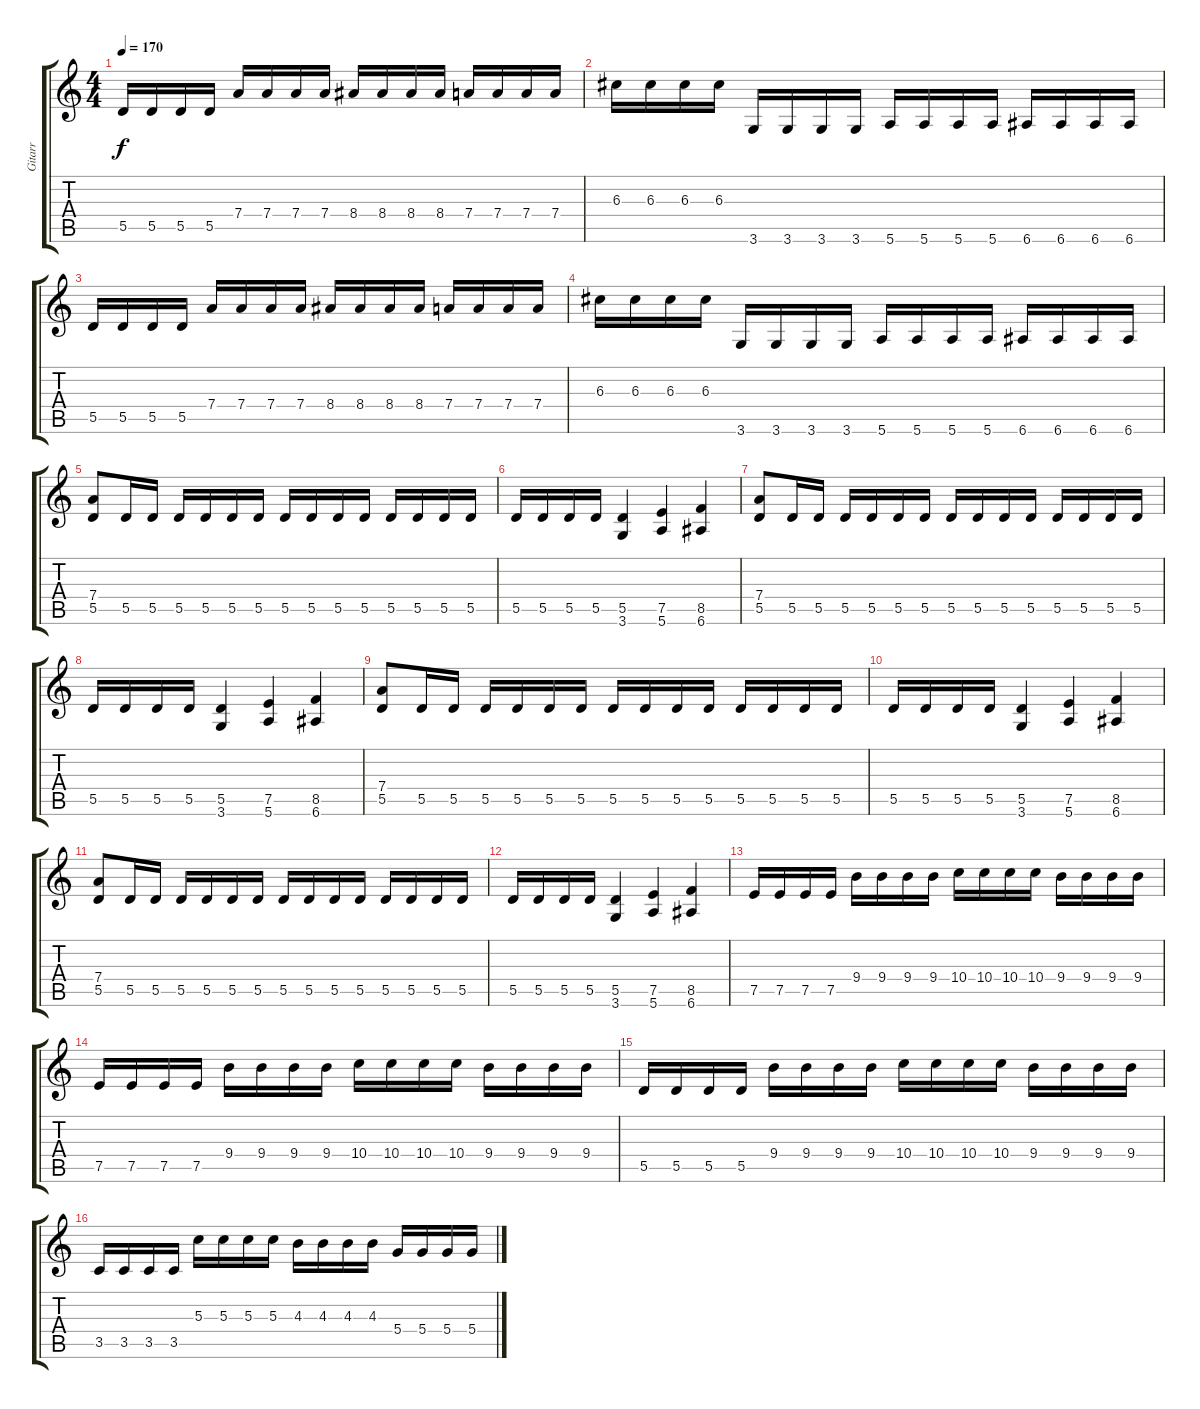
\track ("Gitarr" "Gitarr") {instrument distortionguitar}
\staff {score tabs}
\tuning (E4 B3 G3 D3 A2 E2) {hide}
\ts (4 4)
\tempo 170
\clef g2
\ks c
5.5.16{dy f} 5.5.16 5.5.16 5.5.16 7.4.16 7.4.16 7.4.16 7.4.16 8.4.16 8.4.16 8.4.16 8.4.16 7.4.16 7.4.16 7.4.16 7.4.16 |
6.3.16 6.3.16 6.3.16 6.3.16 3.6.16 3.6.16 3.6.16 3.6.16 5.6.16 5.6.16 5.6.16 5.6.16 6.6.16 6.6.16 6.6.16 6.6.16 |
5.5.16 5.5.16 5.5.16 5.5.16 7.4.16 7.4.16 7.4.16 7.4.16 8.4.16 8.4.16 8.4.16 8.4.16 7.4.16 7.4.16 7.4.16 7.4.16 |
6.3.16 6.3.16 6.3.16 6.3.16 3.6.16 3.6.16 3.6.16 3.6.16 5.6.16 5.6.16 5.6.16 5.6.16 6.6.16 6.6.16 6.6.16 6.6.16 |
(7.4 5.5).8 5.5.16 5.5.16 5.5.16 5.5.16 5.5.16 5.5.16 5.5.16 5.5.16 5.5.16 5.5.16 5.5.16 5.5.16 5.5.16 5.5.16 |
5.5.16 5.5.16 5.5.16 5.5.16 (5.5 3.6).4 (7.5 5.6).4 (8.5 6.6).4 |
(7.4 5.5).8 5.5.16 5.5.16 5.5.16 5.5.16 5.5.16 5.5.16 5.5.16 5.5.16 5.5.16 5.5.16 5.5.16 5.5.16 5.5.16 5.5.16 |
5.5.16 5.5.16 5.5.16 5.5.16 (5.5 3.6).4 (7.5 5.6).4 (8.5 6.6).4 |
(7.4 5.5).8 5.5.16 5.5.16 5.5.16 5.5.16 5.5.16 5.5.16 5.5.16 5.5.16 5.5.16 5.5.16 5.5.16 5.5.16 5.5.16 5.5.16 |
5.5.16 5.5.16 5.5.16 5.5.16 (5.5 3.6).4 (7.5 5.6).4 (8.5 6.6).4 |
(7.4 5.5).8 5.5.16 5.5.16 5.5.16 5.5.16 5.5.16 5.5.16 5.5.16 5.5.16 5.5.16 5.5.16 5.5.16 5.5.16 5.5.16 5.5.16 |
5.5.16 5.5.16 5.5.16 5.5.16 (5.5 3.6).4 (7.5 5.6).4 (8.5 6.6).4 |
7.5.16 7.5.16 7.5.16 7.5.16 9.4.16 9.4.16 9.4.16 9.4.16 10.4.16 10.4.16 10.4.16 10.4.16 9.4.16 9.4.16 9.4.16 9.4.16 |
7.5.16 7.5.16 7.5.16 7.5.16 9.4.16 9.4.16 9.4.16 9.4.16 10.4.16 10.4.16 10.4.16 10.4.16 9.4.16 9.4.16 9.4.16 9.4.16 |
5.5.16 5.5.16 5.5.16 5.5.16 9.4.16 9.4.16 9.4.16 9.4.16 10.4.16 10.4.16 10.4.16 10.4.16 9.4.16 9.4.16 9.4.16 9.4.16 |
3.5.16 3.5.16 3.5.16 3.5.16 5.3.16 5.3.16 5.3.16 5.3.16 4.3.16 4.3.16 4.3.16 4.3.16 5.4.16 5.4.16 5.4.16 5.4.16
